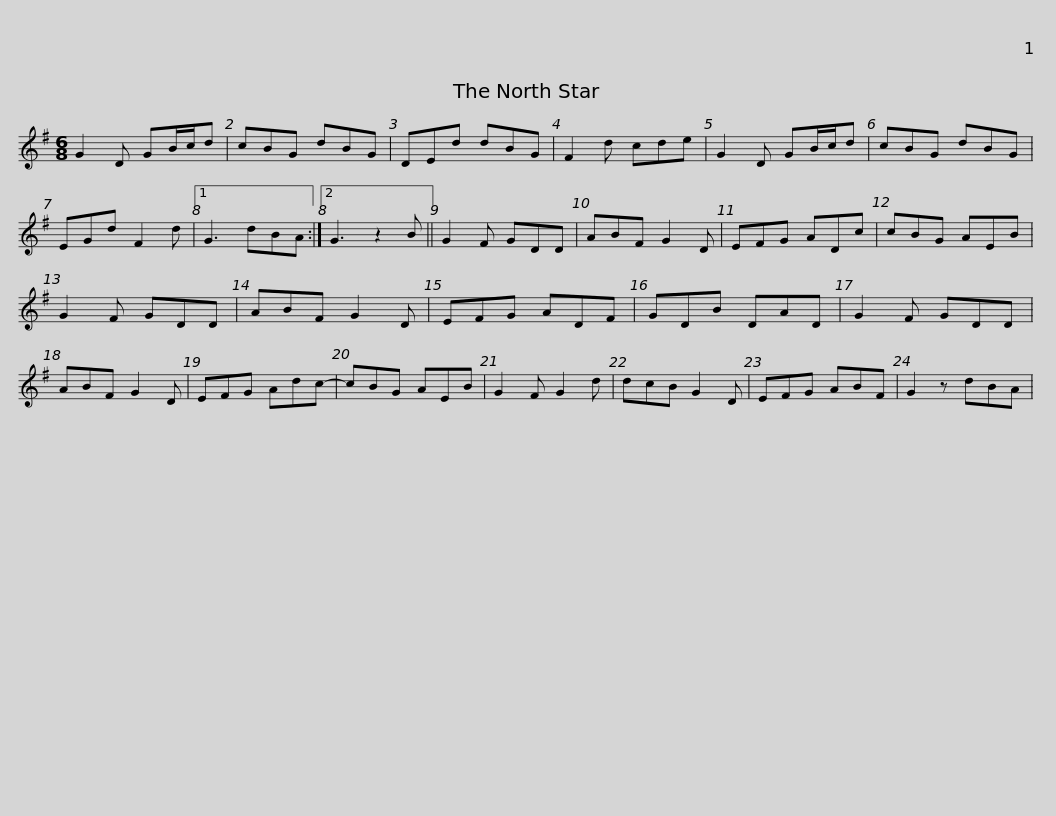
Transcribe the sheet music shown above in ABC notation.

X:1
L:1/8
M:6/8
I:linebreak $
K:G
V:1 treble
V:1
 G2 D GB/c/d | cBG dBG | DEd dBG | F2 d cde | G2 D GB/c/d | %5
 cBG dBG | EGd F2 d |1$ G3 dBA :|2 G3 z2 B || G2 F GDD | %10
 ABF G2 D | EFG ADc | cBG AEB | G2 F GDD | ABF G2 D |$ %15
 EFG ADF | GDB DAD | G2 F GDD | ABF G2 D | EFG Adc- | %20
 cBG AEB | G2 F G2 d | dcB G2 D |$ EFG ABF | G2 z dBA | %25
